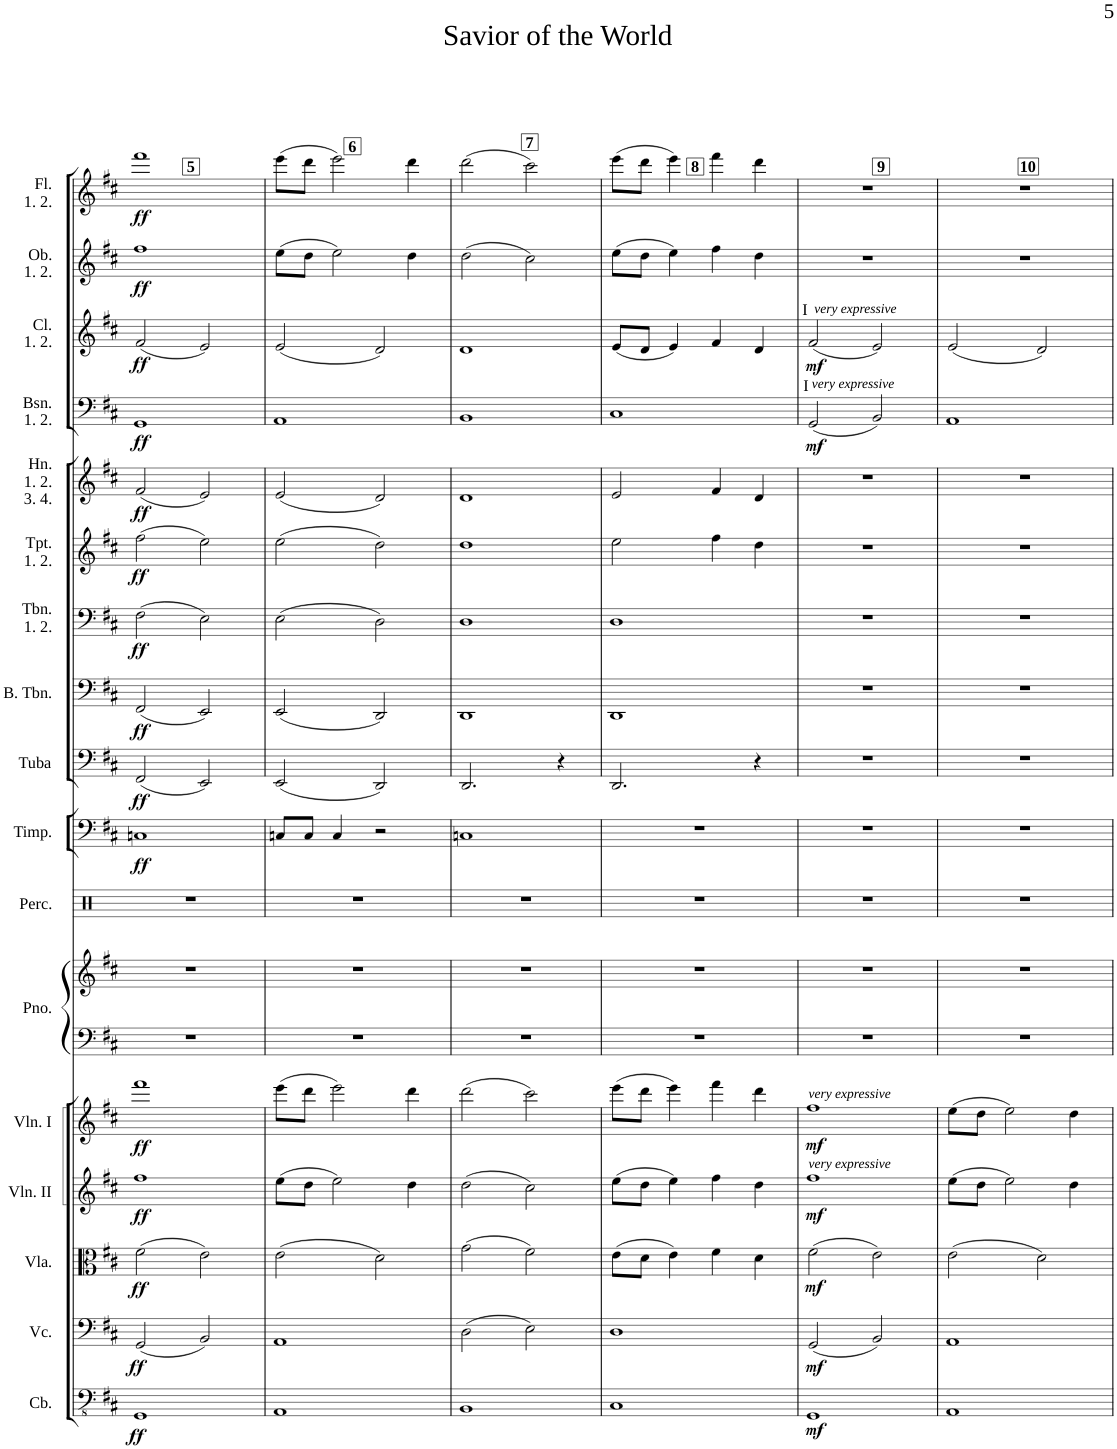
**kern	**dynam	**kern	**dynam	**kern	**dynam	**kern	**dynam	**kern	**dynam	**kern	**kern	**kern	**kern	**dynam	**kern	**dynam	**kern	**dynam	**kern	**dynam	**kern	**dynam	**kern	**dynam	**kern	**dynam	**kern	**dynam	**kern	**dynam	**kern	**dynam
*part17	*part17	*part16	*part16	*part15	*part15	*part14	*part14	*part13	*part13	*part12	*part12	*part11	*part10	*part10	*part9	*part9	*part8	*part8	*part7	*part7	*part6	*part6	*part5	*part5	*part4	*part4	*part3	*part3	*part2	*part2	*part1	*part1
*staff18	*staff18	*staff17	*staff17	*staff16	*staff16	*staff15	*staff15	*staff14	*staff14	*staff13	*staff12	*staff11	*staff10	*staff10	*staff9	*staff9	*staff8	*staff8	*staff7	*staff7	*staff6	*staff6	*staff5	*staff5	*staff4	*staff4	*staff3	*staff3	*staff2	*staff2	*staff1	*staff1
*I"Contrabasses	*	*I"Violoncellos	*	*I"Violas	*	*I"Violins II	*	*I"Violins I	*	*I"Piano	*	*I"Mark Tree	*I"1 Timpani in C	*	*I"1 Tuba	*	*I"1 Bass Trombone	*	*I"2 Tenor Trombones	*	*I"3 Trumpets in Bb	*	*I"4 Horns in F	*	*I"2 Bassoons	*	*I"2 Clarinets in Bb	*	*I"2 Oboes	*	*I"2 Flutes	*
*I'Cb.	*	*I'Vc.	*	*I'Vla.	*	*I'Vln. II	*	*I'Vln. I	*	*I'Pno.	*	*	*I'Timp.	*	*I'Tuba	*	*I'B. Tbn.	*	*I'Tbn. 1. 2.	*	*I'Tpt. 1. 2.	*	*I'Hn. 1. 2. 3. 4.	*	*I'Bsn. 1. 2.	*	*I'Cl. 1. 2.	*	*I'Ob. 1. 2.	*	*I'Fl. 1. 2.	*
!!LO:PB:g=z
*clefFv4	*	*clefF4	*	*clefC3	*	*clefG2	*	*clefG2	*	*clefF4	*clefG2	*clefX	*clefF4	*	*clefF4	*	*clefF4	*	*clefF4	*	*clefG2	*	*clefG2	*	*clefF4	*	*clefG2	*	*clefG2	*	*clefG2	*
*	*	*	*	*	*	*	*	*	*	*	*	*	*	*	*	*	*	*	*	*	*ITrd1c2	*	*ITrd4c7	*	*	*	*ITrd1c2	*	*	*	*	*
*k[f#c#]	*	*k[f#c#]	*	*k[f#c#]	*	*k[f#c#]	*	*k[f#c#]	*	*k[f#c#]	*k[f#c#]	*k[]	*k[f#c#]	*	*k[f#c#]	*	*k[f#c#]	*	*k[f#c#]	*	*k[f#c#]	*	*k[f#c#]	*	*k[f#c#]	*	*k[f#c#]	*	*k[f#c#]	*	*k[f#c#]	*
*M4/4	*	*M4/4	*	*M4/4	*	*M4/4	*	*M4/4	*	*M4/4	*M4/4	*M4/4	*M4/4	*	*M4/4	*	*M4/4	*	*M4/4	*	*M4/4	*	*M4/4	*	*M4/4	*	*M4/4	*	*M4/4	*	*M4/4	*
=5	=5	=5	=5	=5	=5	=5	=5	=5	=5	=5	=5	=5	=5	=5	=5	=5	=5	=5	=5	=5	=5	=5	=5	=5	=5	=5	=5	=5	=5	=5	=5	=5
!	!LO:DY:b	!	!LO:DY:b	!	!LO:DY:b	!	!LO:DY:b	!	!LO:DY:b	!	!	!	!	!LO:DY:b	!	!LO:DY:b	!	!LO:DY:b	!	!LO:DY:b	!	!LO:DY:b	!	!LO:DY:b	!	!LO:DY:b	!	!LO:DY:b	!	!LO:DY:b	!	!LO:DY:b
1GGG	ff	(2GG/	ff	(2f#\	ff	1ff#	ff	1fff#	ff	1r	1r	1r	1Cn	ff	(2FF#/	ff	(2FF#/	ff	(2F#\	ff	(2ff#\	ff	(2f#/	ff	1GG	ff	(2f#/	ff	1ff#	ff	1fff#	ff
.	.	2BB/)	.	2e\)	.	.	.	.	.	.	.	.	.	.	2EE/)	.	2EE/)	.	2E\)	.	2ee\)	.	2e/)	.	.	.	2e/)	.	.	.	.	.
=6	=6	=6	=6	=6	=6	=6	=6	=6	=6	=6	=6	=6	=6	=6	=6	=6	=6	=6	=6	=6	=6	=6	=6	=6	=6	=6	=6	=6	=6	=6	=6	=6
1AAA	.	1AA	.	(2e\	.	(8ee\L	.	(8eee\L	.	1r	1r	1r	8Cn/L	.	(2EE/	.	(2EE/	.	(2E\	.	(2ee\	.	(2e/	.	1AA	.	(2e/	.	(8ee\L	.	(8eee\L	.
.	.	.	.	.	.	8dd\J	.	8ddd\J	.	.	.	.	8C/J	.	.	.	.	.	.	.	.	.	.	.	.	.	.	.	8dd\J	.	8ddd\J	.
.	.	.	.	.	.	2ee\)	.	2eee\)	.	.	.	.	4C/	.	.	.	.	.	.	.	.	.	.	.	.	.	.	.	2ee\)	.	2eee\)	.
.	.	.	.	2d\)	.	.	.	.	.	.	.	.	2r	.	2DD/)	.	2DD/)	.	2D\)	.	2dd\)	.	2d/)	.	.	.	2d/)	.	.	.	.	.
.	.	.	.	.	.	4dd\	.	4ddd\	.	.	.	.	.	.	.	.	.	.	.	.	.	.	.	.	.	.	.	.	4dd\	.	4ddd\	.
=7	=7	=7	=7	=7	=7	=7	=7	=7	=7	=7	=7	=7	=7	=7	=7	=7	=7	=7	=7	=7	=7	=7	=7	=7	=7	=7	=7	=7	=7	=7	=7	=7
1BBB	.	(2D\	.	(2g\	.	(2dd\	.	(2ddd\	.	1r	1r	1r	1Cn	.	2.DD/	.	1DD	.	1D	.	1dd	.	1d	.	1BB	.	1d	.	(2dd\	.	(2ddd\	.
.	.	2E\)	.	2f#\)	.	2cc#\)	.	2ccc#\)	.	.	.	.	.	.	.	.	.	.	.	.	.	.	.	.	.	.	.	.	2cc#\)	.	2ccc#\)	.
.	.	.	.	.	.	.	.	.	.	.	.	.	.	.	4r	.	.	.	.	.	.	.	.	.	.	.	.	.	.	.	.	.
=8	=8	=8	=8	=8	=8	=8	=8	=8	=8	=8	=8	=8	=8	=8	=8	=8	=8	=8	=8	=8	=8	=8	=8	=8	=8	=8	=8	=8	=8	=8	=8	=8
1CC#	.	1D	.	(8e\L	.	(8ee\L	.	(8eee\L	.	1r	1r	1r	1r	.	2.DD/	.	1DD	.	1D	.	2ee\	.	2e/	.	1C#	.	(8e/L	.	(8ee\L	.	(8eee\L	.
.	.	.	.	8d\J	.	8dd\J	.	8ddd\J	.	.	.	.	.	.	.	.	.	.	.	.	.	.	.	.	.	.	8d/J	.	8dd\J	.	8ddd\J	.
.	.	.	.	4e\)	.	4ee\)	.	4eee\)	.	.	.	.	.	.	.	.	.	.	.	.	.	.	.	.	.	.	4e/)	.	4ee\)	.	4eee\)	.
.	.	.	.	4f#\	.	4ff#\	.	4fff#\	.	.	.	.	.	.	.	.	.	.	.	.	4ff#\	.	4f#/	.	.	.	4f#/	.	4ff#\	.	4fff#\	.
.	.	.	.	4d\	.	4dd\	.	4ddd\	.	.	.	.	.	.	4r	.	.	.	.	.	4dd\	.	4d/	.	.	.	4d/	.	4dd\	.	4ddd\	.
=9	=9	=9	=9	=9	=9	=9	=9	=9	=9	=9	=9	=9	=9	=9	=9	=9	=9	=9	=9	=9	=9	=9	=9	=9	=9	=9	=9	=9	=9	=9	=9	=9
!	!	!	!	!	!	!	!	!	!	!	!	!	!	!	!	!	!	!	!	!	!	!	!	!	!	!	!LO:TX:a:t=I	!	!	!	!	!
!	!	!	!	!	!	!	!	!	!	!	!	!	!	!	!	!	!	!	!	!	!	!	!	!	!	!	!LO:TX:a:i:t=very expressive	!	!	!	!	!
!	!	!	!	!	!	!	!	!	!	!	!	!	!	!	!	!	!	!	!	!	!	!	!	!	!LO:TX:a:t=I	!	!	!	!	!	!	!
!	!	!	!	!	!	!	!	!	!	!	!	!	!	!	!	!	!	!	!	!	!	!	!	!	!LO:TX:a:i:t=very expressive	!	!	!	!	!	!	!
!	!	!	!	!	!	!	!	!LO:TX:a:i:t=very expressive	!	!	!	!	!	!	!	!	!	!	!	!	!	!	!	!	!	!	!	!	!	!	!	!
!	!	!	!	!	!	!LO:TX:a:i:t=very expressive	!	!	!	!	!	!	!	!	!	!	!	!	!	!	!	!	!	!	!	!	!	!	!	!	!	!
!	!LO:DY:b	!	!LO:DY:b	!	!LO:DY:b	!	!LO:DY:b	!	!LO:DY:b	!	!	!	!	!	!	!	!	!	!	!	!	!	!	!	!	!LO:DY:b	!	!LO:DY:b	!	!	!	!
1GGG	mf	(2GG/	mf	(2f#\	mf	1ff#	mf	1ff#	mf	1r	1r	1r	1r	.	1r	.	1r	.	1r	.	1r	.	1r	.	(2GG/	mf	(2f#/	mf	1r	.	1r	.
.	.	2BB/)	.	2e\)	.	.	.	.	.	.	.	.	.	.	.	.	.	.	.	.	.	.	.	.	2BB/)	.	2e/)	.	.	.	.	.
=10	=10	=10	=10	=10	=10	=10	=10	=10	=10	=10	=10	=10	=10	=10	=10	=10	=10	=10	=10	=10	=10	=10	=10	=10	=10	=10	=10	=10	=10	=10	=10	=10
1AAA	.	1AA	.	(2e\	.	(8ee\L	.	(8ee\L	.	1r	1r	1r	1r	.	1r	.	1r	.	1r	.	1r	.	1r	.	1AA	.	(2e/	.	1r	.	1r	.
.	.	.	.	.	.	8dd\J	.	8dd\J	.	.	.	.	.	.	.	.	.	.	.	.	.	.	.	.	.	.	.	.	.	.	.	.
.	.	.	.	.	.	2ee\)	.	2ee\)	.	.	.	.	.	.	.	.	.	.	.	.	.	.	.	.	.	.	.	.	.	.	.	.
.	.	.	.	2d\)	.	.	.	.	.	.	.	.	.	.	.	.	.	.	.	.	.	.	.	.	.	.	2d/)	.	.	.	.	.
.	.	.	.	.	.	4dd\	.	4dd\	.	.	.	.	.	.	.	.	.	.	.	.	.	.	.	.	.	.	.	.	.	.	.	.
=	=	=	=	=	=	=	=	=	=	=	=	=	=	=	=	=	=	=	=	=	=	=	=	=	=	=	=	=	=	=	=	=
*-	*-	*-	*-	*-	*-	*-	*-	*-	*-	*-	*-	*-	*-	*-	*-	*-	*-	*-	*-	*-	*-	*-	*-	*-	*-	*-	*-	*-	*-	*-	*-	*-
